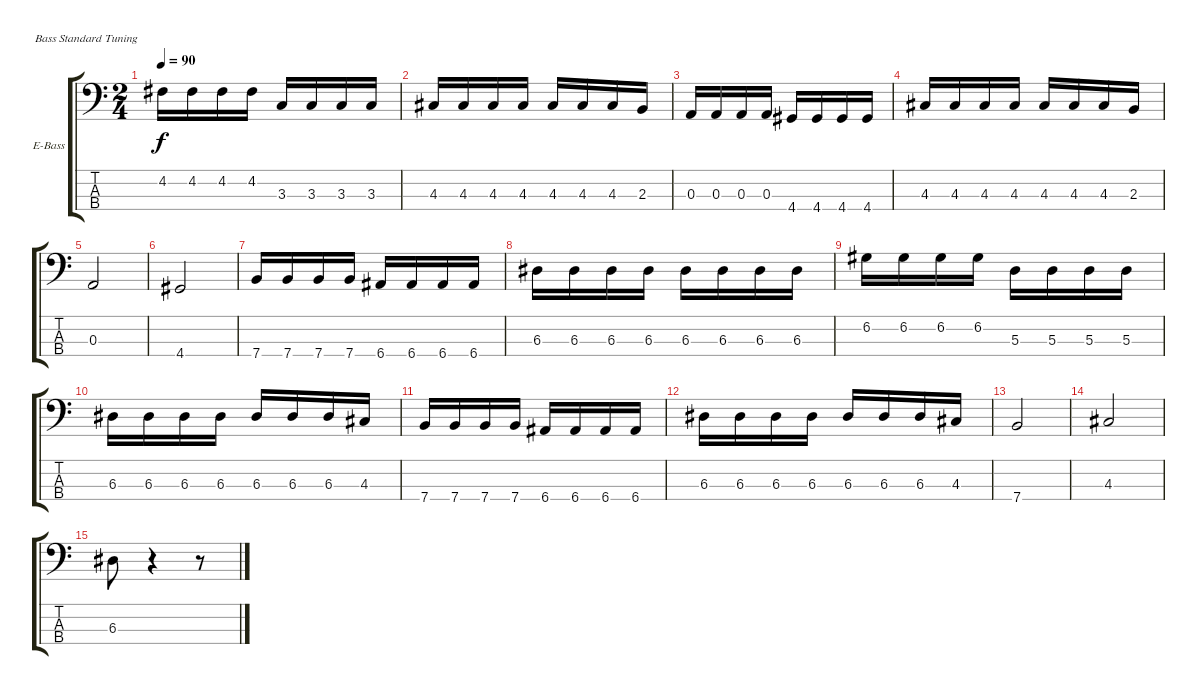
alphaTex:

\bracketExtendMode groupsimilarinstruments
\firstSystemTrackNameOrientation horizontal
\otherSystemsTrackNameOrientation horizontal
\track ("Бас" "E-Bass") {instrument electricbassfinger}
\staff {score tabs}
\tuning (G2 D2 A1 E1)
\ts (2 4)
\tempo 90
\clef f4
\ks c
4.2.16{dy f} 4.2.16 4.2.16 4.2.16 3.3.16 3.3.16 3.3.16 3.3.16 |
4.3.16 4.3.16 4.3.16 4.3.16 4.3.16 4.3.16 4.3.16 2.3.16 |
0.3.16 0.3.16 0.3.16 0.3.16 4.4.16 4.4.16 4.4.16 4.4.16 |
4.3.16 4.3.16 4.3.16 4.3.16 4.3.16 4.3.16 4.3.16 2.3.16 |
0.3.2 |
4.4.2 |
7.4.16 7.4.16 7.4.16 7.4.16 6.4.16 6.4.16 6.4.16 6.4.16 |
6.3.16 6.3.16 6.3.16 6.3.16 6.3.16 6.3.16 6.3.16 6.3.16 |
6.2.16 6.2.16 6.2.16 6.2.16 5.3.16 5.3.16 5.3.16 5.3.16 |
6.3.16 6.3.16 6.3.16 6.3.16 6.3.16 6.3.16 6.3.16 4.3.16 |
7.4.16 7.4.16 7.4.16 7.4.16 6.4.16 6.4.16 6.4.16 6.4.16 |
6.3.16 6.3.16 6.3.16 6.3.16 6.3.16 6.3.16 6.3.16 4.3.16 |
7.4.2 |
4.3.2 |
6.3.8 r.4 r.8
